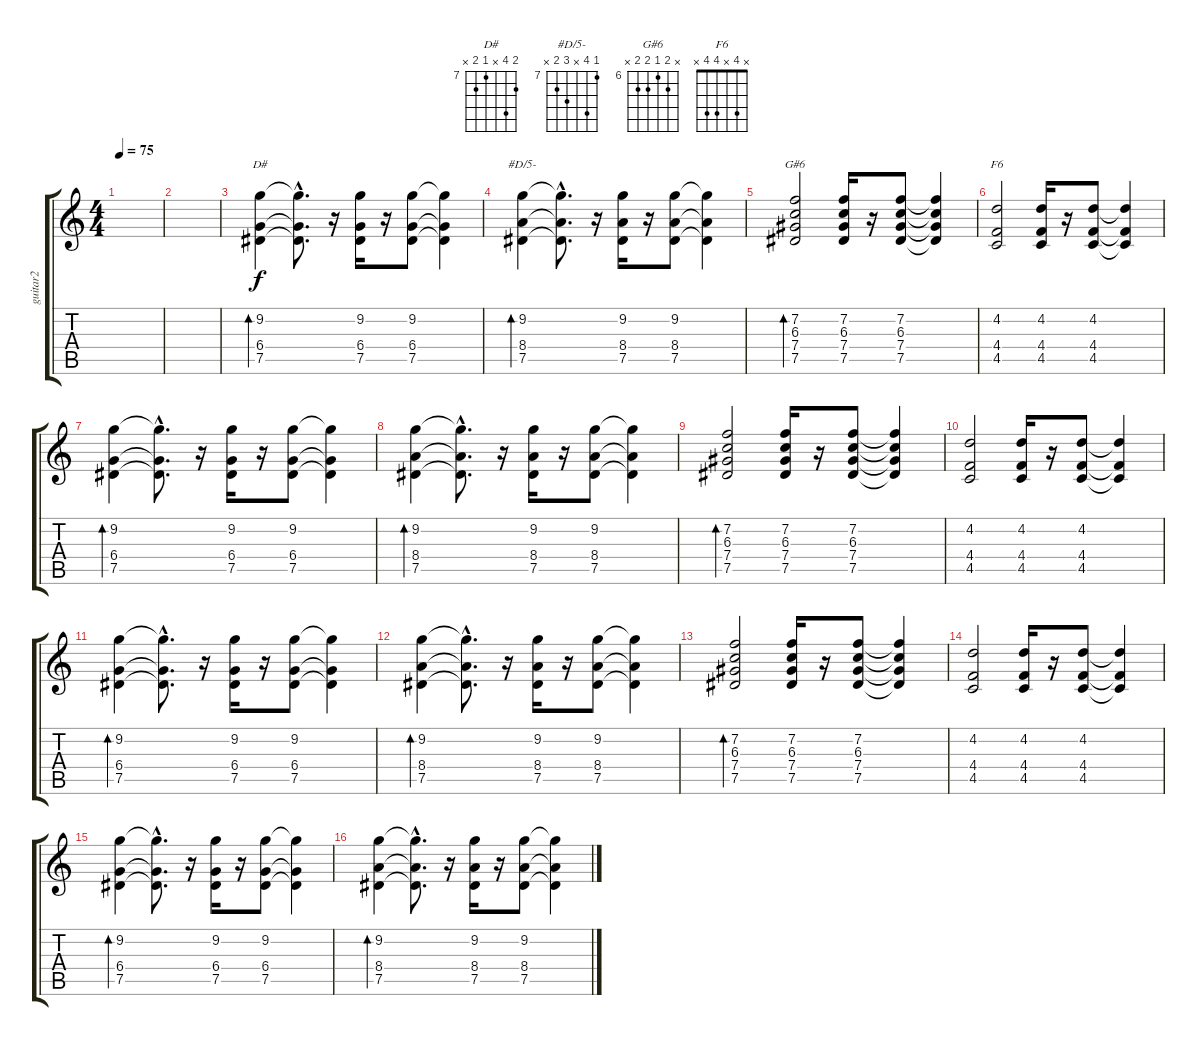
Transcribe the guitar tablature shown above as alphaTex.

\track ("guitar2" "guitar2") {instrument electricguitarclean}
\staff {score tabs}
\tuning (Eb4 Bb3 Gb3 Db3 Ab2 Eb2) {hide}
\chord ("D#" 8 10 x 7 8 x) {firstfret 7}
\chord ("#D/5-" 7 10 x 9 8 x) {firstfret 7}
\chord ("G#6" x 7 6 7 7 x) {firstfret 6}
\chord ("F6" x 4 x 4 4 x)
\ts (4 4)
\tempo 75
\clef g2
\ks c
|
|
(9.2 6.4 7.5).4{bd 120 ch "D#"} (9.2{hac t} 6.4{hac t} 7.5{hac t}).8{d} r.16 (9.2 6.4 7.5).16 r.16 (9.2 6.4 7.5).8 (9.2{t} 6.4{t} 7.5{t}).4 |
(9.2 8.4 7.5).4{bd 120 ch "#D/5-"} (9.2{hac t} 8.4{hac t} 7.5{hac t}).8{d} r.16 (9.2 8.4 7.5).16 r.16 (9.2 8.4 7.5).8 (9.2{t} 8.4{t} 7.5{t}).4 |
(7.2 6.3 7.4 7.5).2{bd 120 ch "G#6"} (7.2 6.3 7.4 7.5).16 r.16 (7.2 6.3 7.4 7.5).8 (7.2{t} 6.3{t} 7.4{t} 7.5{t}).4 |
(4.2 4.4 4.5).2{ch "F6"} (4.2 4.4 4.5).16 r.16 (4.2 4.4 4.5).8 (4.2{t} 4.4{t} 4.5{t}).4 |
(9.2 6.4 7.5).4{bd 120} (9.2{hac t} 6.4{hac t} 7.5{hac t}).8{d} r.16 (9.2 6.4 7.5).16 r.16 (9.2 6.4 7.5).8 (9.2{t} 6.4{t} 7.5{t}).4 |
(9.2 8.4 7.5).4{bd 120} (9.2{hac t} 8.4{hac t} 7.5{hac t}).8{d} r.16 (9.2 8.4 7.5).16 r.16 (9.2 8.4 7.5).8 (9.2{t} 8.4{t} 7.5{t}).4 |
(7.2 6.3 7.4 7.5).2{bd 120} (7.2 6.3 7.4 7.5).16 r.16 (7.2 6.3 7.4 7.5).8 (7.2{t} 6.3{t} 7.4{t} 7.5{t}).4 |
(4.2 4.4 4.5).2 (4.2 4.4 4.5).16 r.16 (4.2 4.4 4.5).8 (4.2{t} 4.4{t} 4.5{t}).4 |
(9.2 6.4 7.5).4{bd 120} (9.2{hac t} 6.4{hac t} 7.5{hac t}).8{d} r.16 (9.2 6.4 7.5).16 r.16 (9.2 6.4 7.5).8 (9.2{t} 6.4{t} 7.5{t}).4 |
(9.2 8.4 7.5).4{bd 120} (9.2{hac t} 8.4{hac t} 7.5{hac t}).8{d} r.16 (9.2 8.4 7.5).16 r.16 (9.2 8.4 7.5).8 (9.2{t} 8.4{t} 7.5{t}).4 |
(7.2 6.3 7.4 7.5).2{bd 120} (7.2 6.3 7.4 7.5).16 r.16 (7.2 6.3 7.4 7.5).8 (7.2{t} 6.3{t} 7.4{t} 7.5{t}).4 |
(4.2 4.4 4.5).2 (4.2 4.4 4.5).16 r.16 (4.2 4.4 4.5).8 (4.2{t} 4.4{t} 4.5{t}).4 |
(9.2 6.4 7.5).4{bd 120} (9.2{hac t} 6.4{hac t} 7.5{hac t}).8{d} r.16 (9.2 6.4 7.5).16 r.16 (9.2 6.4 7.5).8 (9.2{t} 6.4{t} 7.5{t}).4 |
(9.2 8.4 7.5).4{bd 120} (9.2{hac t} 8.4{hac t} 7.5{hac t}).8{d} r.16 (9.2 8.4 7.5).16 r.16 (9.2 8.4 7.5).8 (9.2{t} 8.4{t} 7.5{t}).4
